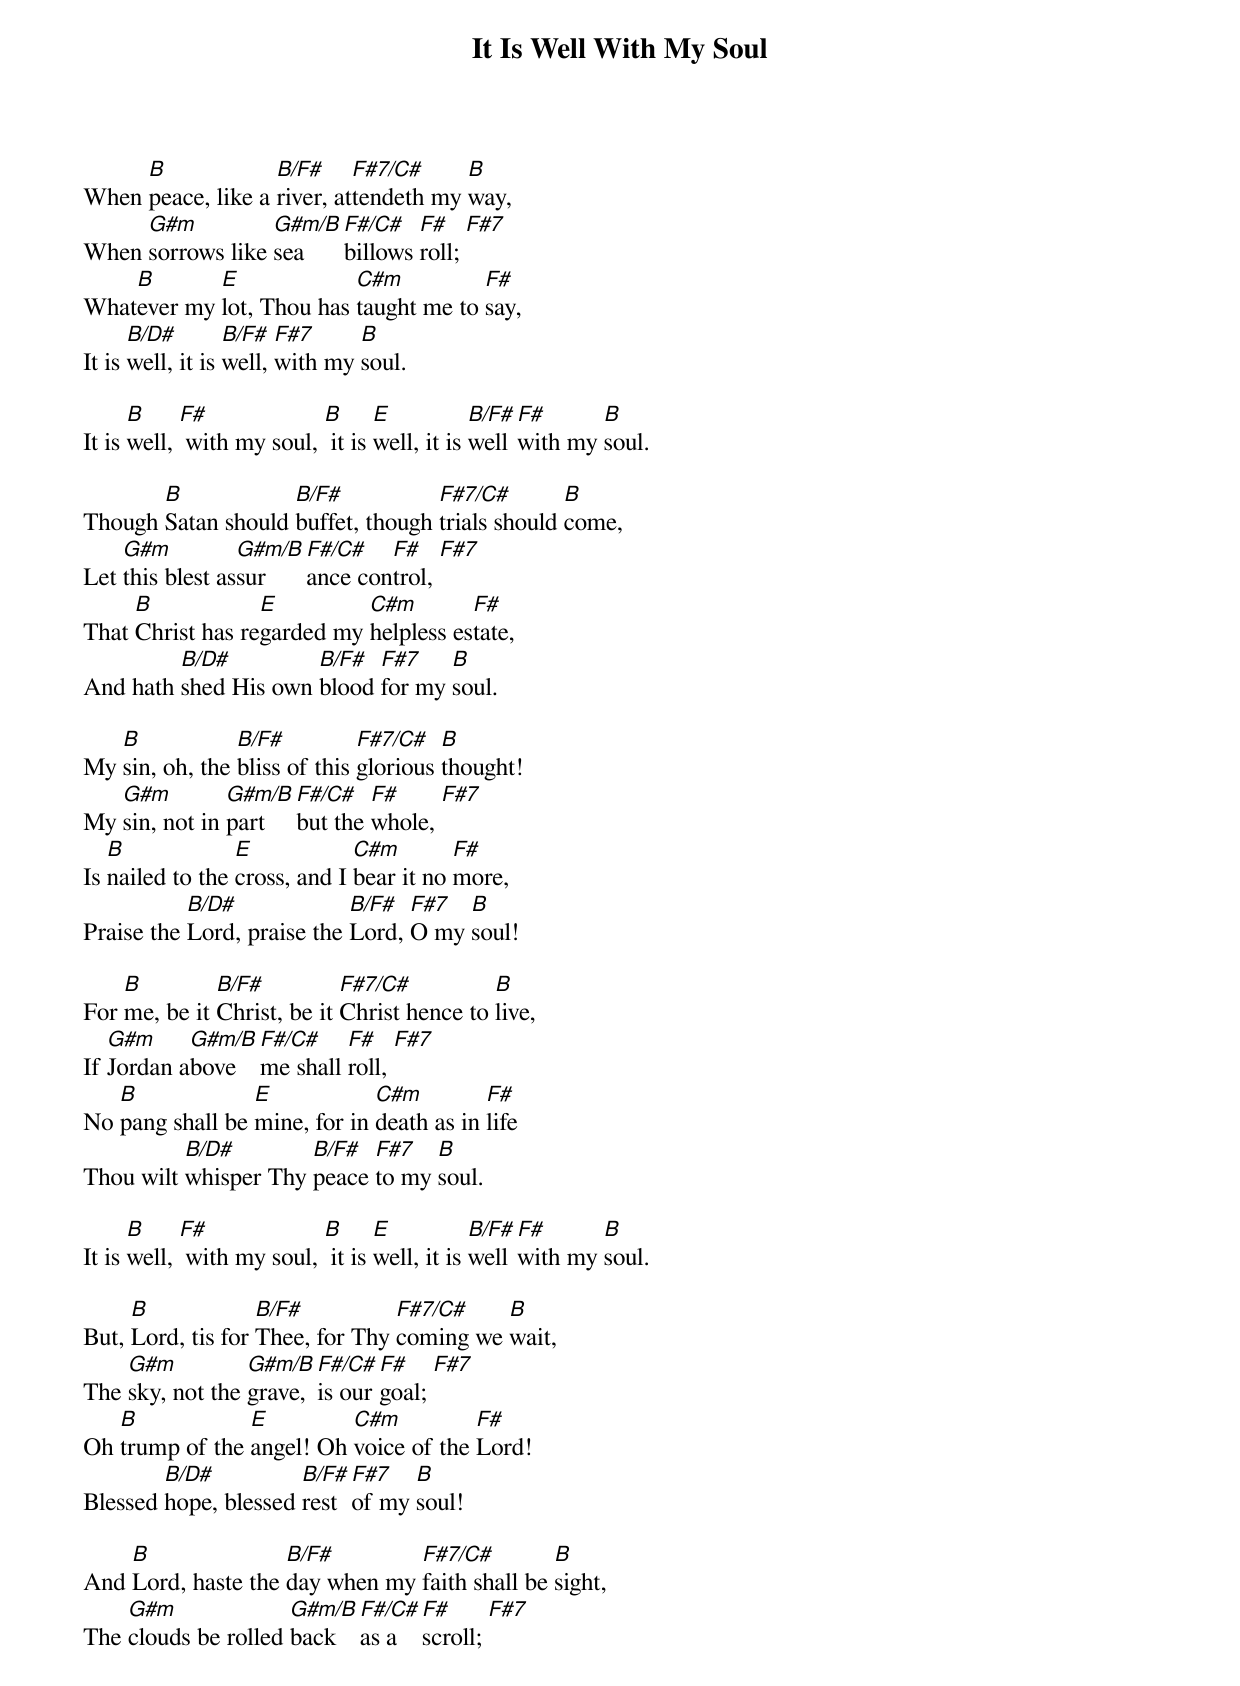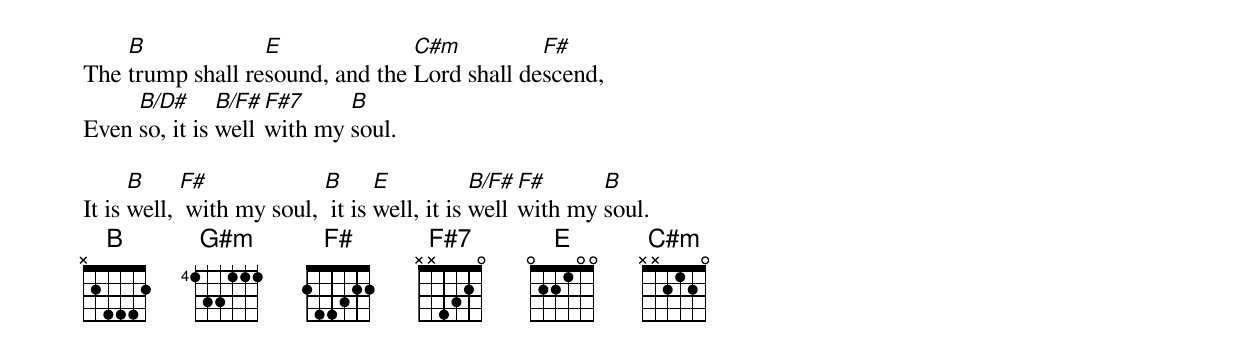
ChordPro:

{title: It Is Well With My Soul}
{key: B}
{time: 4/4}
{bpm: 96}
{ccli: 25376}
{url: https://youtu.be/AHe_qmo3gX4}
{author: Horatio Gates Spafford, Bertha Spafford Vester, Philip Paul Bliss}
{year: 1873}
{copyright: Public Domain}

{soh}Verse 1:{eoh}
When [B]peace, like a [B/F#]river, at[F#7/C#]tendeth my [B]way,
When [G#m]sorrows like [G#m/B]sea [F#/C#]billows [F#]roll; [F#7]
What[B]ever my [E]lot, Thou has [C#m]taught me to [F#]say,
It is [B/D#]well, it is [B/F#]well, [F#7]with my [B]soul.

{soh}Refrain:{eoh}
It is [B]well, [F#] with my soul, [B] it is [E]well, it is [B/F#]well [F#]with my [B]soul.

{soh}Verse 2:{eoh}
Though [B]Satan should [B/F#]buffet, though [F#7/C#]trials should [B]come,
Let [G#m]this blest as[G#m/B]sur[F#/C#]ance con[F#]trol, [F#7]
That [B]Christ has re[E]garded my [C#m]helpless es[F#]tate,
And hath [B/D#]shed His own [B/F#]blood [F#7]for my [B]soul.

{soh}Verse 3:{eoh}
My [B]sin, oh, the [B/F#]bliss of this [F#7/C#]glorious [B]thought!
My [G#m]sin, not in [G#m/B]part [F#/C#]but the [F#]whole, [F#7]
Is [B]nailed to the [E]cross, and I [C#m]bear it no [F#]more,
Praise the [B/D#]Lord, praise the [B/F#]Lord, [F#7]O my [B]soul!

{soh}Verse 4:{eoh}
For [B]me, be it [B/F#]Christ, be it [F#7/C#]Christ hence to [B]live,
If [G#m]Jordan a[G#m/B]bove [F#/C#]me shall [F#]roll, [F#7]
No [B]pang shall be [E]mine, for in [C#m]death as in [F#]life
Thou wilt [B/D#]whisper Thy [B/F#]peace [F#7]to my [B]soul.

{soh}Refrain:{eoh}
It is [B]well, [F#] with my soul, [B] it is [E]well, it is [B/F#]well [F#]with my [B]soul.

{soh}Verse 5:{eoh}
But, [B]Lord, tis for [B/F#]Thee, for Thy [F#7/C#]coming we [B]wait,
The [G#m]sky, not the [G#m/B]grave, [F#/C#]is our [F#]goal; [F#7]
Oh [B]trump of the [E]angel! Oh [C#m]voice of the [F#]Lord!
Blessed [B/D#]hope, blessed [B/F#]rest [F#7]of my [B]soul!

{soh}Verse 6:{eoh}
And [B]Lord, haste the [B/F#]day when my [F#7/C#]faith shall be [B]sight,
The [G#m]clouds be rolled [G#m/B]back [F#/C#]as a [F#]scroll; [F#7]
The [B]trump shall re[E]sound, and the [C#m]Lord shall de[F#]scend,
Even [B/D#]so, it is [B/F#]well [F#7]with my [B]soul.

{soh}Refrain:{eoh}
It is [B]well, [F#] with my soul, [B] it is [E]well, it is [B/F#]well [F#]with my [B]soul.
